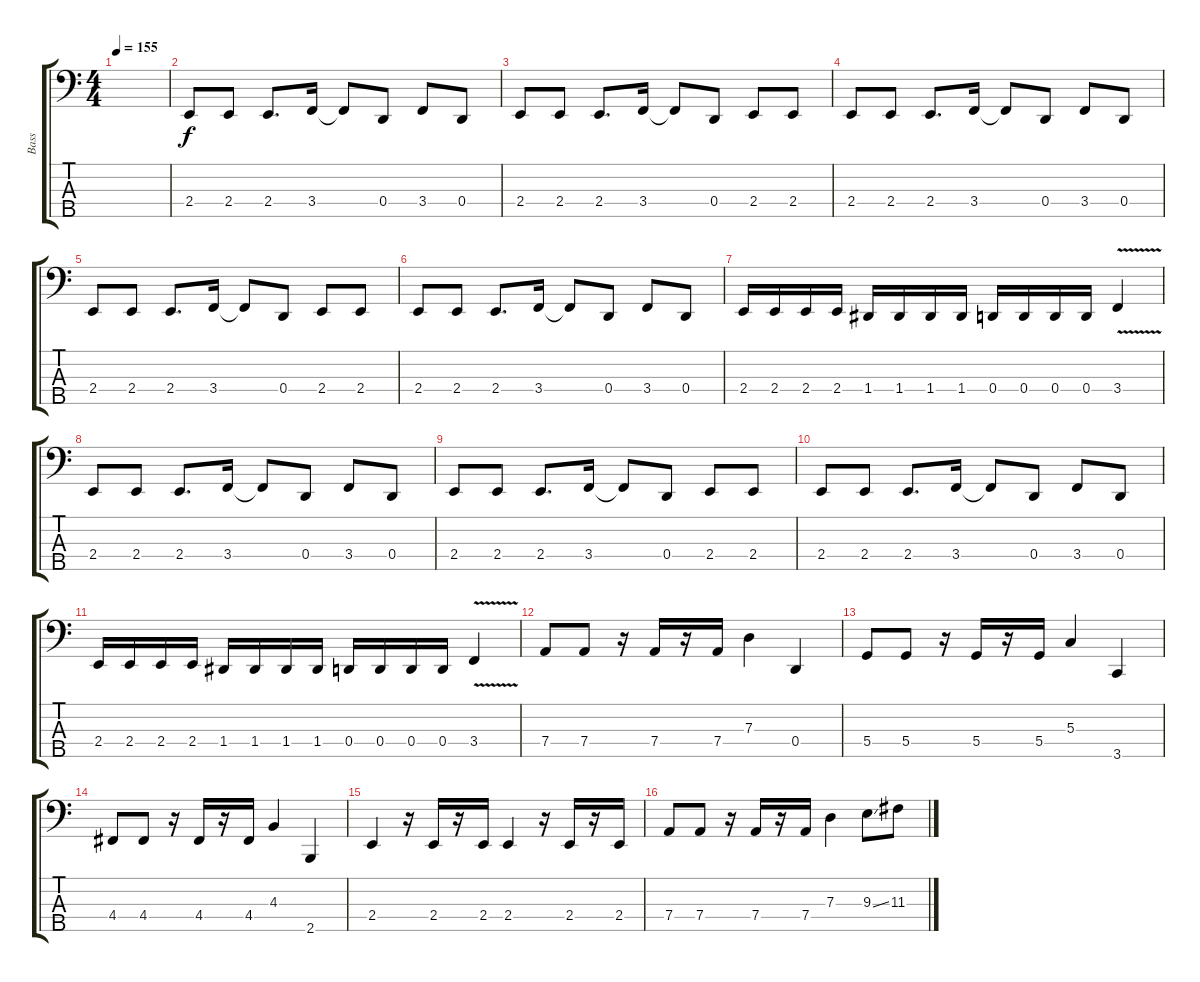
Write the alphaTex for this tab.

\track ("Bass" "Bass") {instrument electricbassfinger}
\staff {score tabs}
\tuning (F2 C2 G1 D1 A0) {hide}
\ts (4 4)
\tempo 155
\clef f4
\ks c
|
2.4.8 2.4.8 2.4.8{d} 3.4.16 3.4{t}.8 0.4.8 3.4.8 0.4.8 |
2.4.8 2.4.8 2.4.8{d} 3.4.16 3.4{t}.8 0.4.8 2.4.8 2.4.8 |
2.4.8 2.4.8 2.4.8{d} 3.4.16 3.4{t}.8 0.4.8 3.4.8 0.4.8 |
2.4.8 2.4.8 2.4.8{d} 3.4.16 3.4{t}.8 0.4.8 2.4.8 2.4.8 |
2.4.8 2.4.8 2.4.8{d} 3.4.16 3.4{t}.8 0.4.8 3.4.8 0.4.8 |
2.4.16 2.4.16 2.4.16 2.4.16 1.4.16 1.4.16 1.4.16 1.4.16 0.4.16 0.4.16 0.4.16 0.4.16 3.4{v}.4 |
2.4.8 2.4.8 2.4.8{d} 3.4.16 3.4{t}.8 0.4.8 3.4.8 0.4.8 |
2.4.8 2.4.8 2.4.8{d} 3.4.16 3.4{t}.8 0.4.8 2.4.8 2.4.8 |
2.4.8 2.4.8 2.4.8{d} 3.4.16 3.4{t}.8 0.4.8 3.4.8 0.4.8 |
2.4.16 2.4.16 2.4.16 2.4.16 1.4.16 1.4.16 1.4.16 1.4.16 0.4.16 0.4.16 0.4.16 0.4.16 3.4{v}.4 |
7.4.8 7.4.8 r.16 7.4.16 r.16 7.4.16 7.3.4 0.4.4 |
5.4.8 5.4.8 r.16 5.4.16 r.16 5.4.16 5.3.4 3.5.4 |
4.4.8 4.4.8 r.16 4.4.16 r.16 4.4.16 4.3.4 2.5.4 |
2.4.4 r.16 2.4.16 r.16 2.4.16 2.4.4 r.16 2.4.16 r.16 2.4.16 |
7.4.8 7.4.8 r.16 7.4.16 r.16 7.4.16 7.3.4 9.3{ss}.8 11.3.8
